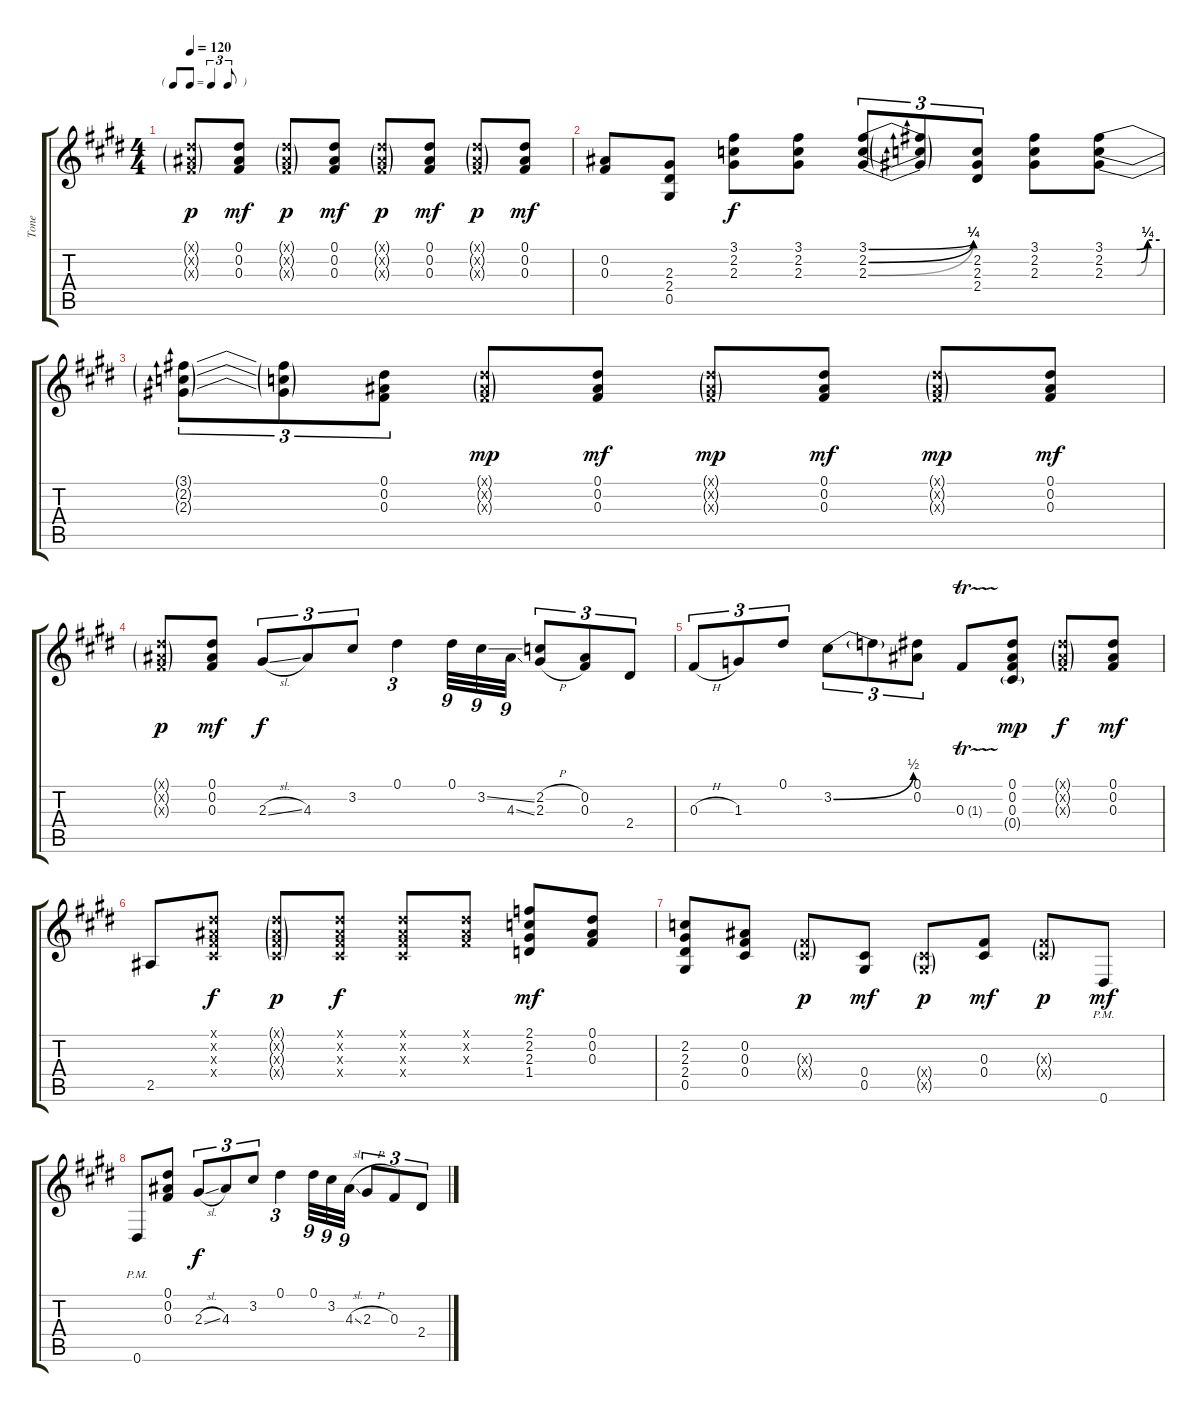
\track ("Tone" "Tone") {instrument fretlessbass}
\staff {score tabs}
\tuning (Eb4 Bb3 Gb3 Db3 Ab2 Eb2) {hide}
\ts (4 4)
\tf triplet8th
\tempo 120
\clef g2
\ks e
(0.1{g x} 0.2{g x} 0.3{g x}).8{dy p} (0.1 0.2 0.3).8{dy mf} (0.1{g x} 0.2{g x} 0.3{g x}).8{dy p} (0.1 0.2 0.3).8{dy mf} (0.1{g x} 0.2{g x} 0.3{g x}).8{dy p} (0.1 0.2 0.3).8{dy mf} (0.1{g x} 0.2{g x} 0.3{g x}).8{dy p} (0.1 0.2 0.3).8{dy mf} |
(0.2 0.3).8 (2.3 2.4 0.5).8 (3.1 2.2 2.3).8{dy f} (3.1 2.2 2.3).8 (3.1{be (bend 0 0 60 1)} 2.2{be (bend 0 0 60 1)} 2.3{be (bend 0 0 60 1)}).8{tu (3 2)} (3.1{t} 2.2{t} 2.3{t}).8{tu (3 2)} (2.2 2.3 2.4).8{tu (3 2)} (3.1 2.2 2.3).8 (3.1{be (custom 0 0 35 0 47 1 60 1)} 2.2{be (custom 0 0 30 0 40 0 47 1 60 1)} 2.3{be (custom 0 0 35 0 47 1 60 1)}).8 |
(3.1{t} 2.2{t} 2.3{t}).8{tu (3 2)} (3.1{t} 2.2{t} 2.3{t}).8{tu (3 2)} (0.1 0.2 0.3).8{tu (3 2)} (0.1{g x} 0.2{g x} 0.3{g x}).8{dy mp} (0.1 0.2 0.3).8{dy mf} (0.1{g x} 0.2{g x} 0.3{g x}).8{dy mp} (0.1 0.2 0.3).8{dy mf} (0.1{g x} 0.2{g x} 0.3{g x}).8{dy mp} (0.1 0.2 0.3).8{dy mf} |
(0.1{g x} 0.2{g x} 0.3{g x}).8{dy p} (0.1 0.2 0.3).8{dy mf} 2.3{sl}.8{tu (3 2) dy f} 4.3.8{tu (3 2)} 3.2.8{tu (3 2)} 0.1.4{tu (3 2)} 0.1.32{tu (9 8)} 3.2{ss}.32{tu (9 8)} 4.3{ss}.32{tu (9 8)} (2.2{h} 2.3{h}).8{tu (3 2)} (0.2 0.3).8{tu (3 2)} 2.4.8{tu (3 2)} |
0.3{h}.8{tu (3 2)} 1.3.8{tu (3 2)} 0.1.8{tu (3 2)} 3.2{be (bend 0 0 60 2)}.8{tu (3 2)} 3.2{t}.8{tu (3 2)} (0.1 0.2).8{tu (3 2)} 0.3{tr (1 16)}.8 (0.1 0.2 0.3 0.4{g}).8{dy mp} (0.1{g x} 0.2{g x} 0.3{g x}).8{dy f} (0.1 0.2 0.3).8{dy mf} |
2.5.8 (0.1{x} 0.2{x} 0.3{x} 0.4{x}).8{dy f} (0.1{g x} 0.2{g x} 0.3{g x} 0.4{g x}).8{dy p} (0.1{x} 0.2{x} 0.3{x} 0.4{x}).8{dy f} (0.1{x} 0.2{x} 0.3{x} 0.4{x}).8 (0.1{x} 0.2{x} 0.3{x}).8 (2.1 2.2 2.3 1.4).8{dy mf} (0.1 0.2 0.3).8 |
(2.2 2.3 2.4 0.5).8 (0.2 0.3 0.4).8 (0.3{g x} 0.4{g x}).8{dy p} (0.4 0.5).8{dy mf} (0.4{g x} 0.5{g x}).8{dy p} (0.3 0.4).8{dy mf} (0.3{g x} 0.4{g x}).8{dy p} 0.6{pm}.8{dy mf} |
0.6{pm}.8 (0.1 0.2 0.3).8 2.3{sl}.8{tu (3 2) dy f} 4.3.8{tu (3 2)} 3.2.8{tu (3 2)} 0.1.4{tu (3 2)} 0.1.32{tu (9 8)} 3.2.32{tu (9 8)} 4.3{sl}.32{tu (9 8)} 2.3{h}.8{tu (3 2)} 0.3.8{tu (3 2)} 2.4.8{tu (3 2)}
